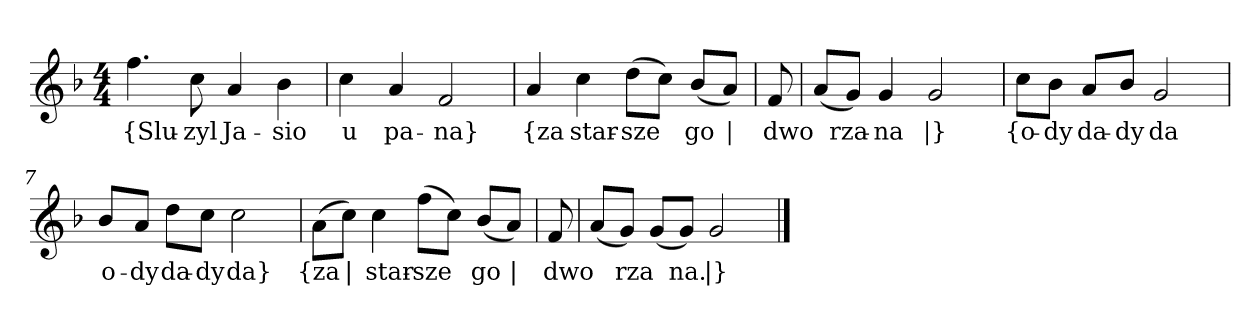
**kern	**text
*part1	*part1
*staff1	*staff1
*clefG2	*
*k[b-]	*
*F:	*
*M4/4	*
=	=
4.ff	{Slu-
8cc	-zyl
4a	Ja-
4b-	-sio
=2	=2
4cc	u
4a	pa-
2f	-na}
=3y	=3y
4a	{za
4cc	star-
(8dd\L	-sze
8cc\J)	--
(8b-/L	-go
8a/J)	|
=4y	=4y
8f	dwo
=5	=5
(8a/L	--
8g/J)	-rza-
4g	-na
2g	|}
=6y	=6y
8cc\L	{o-
8b-\J	-dy
8a/L	da-
8b-/J	-dy
2g	da
=7	=7
8b-/L	o-
8a/J	-dy
8dd\L	da-
8cc\J	-dy
2cc	da}
=8y	=8y
(8a\L	{za
8cc\J)	|
4cc	star-
(8ff\L	-sze
8cc\J)	--
(8b-/L	-go
8a/J)	|
=9y	=9y
8f	dwo
=10	=10
(8a/L	--
8g/J)	-rza
(8g/L	--
8g/J)	-na.
2g	|}
==	==
*-	*-
